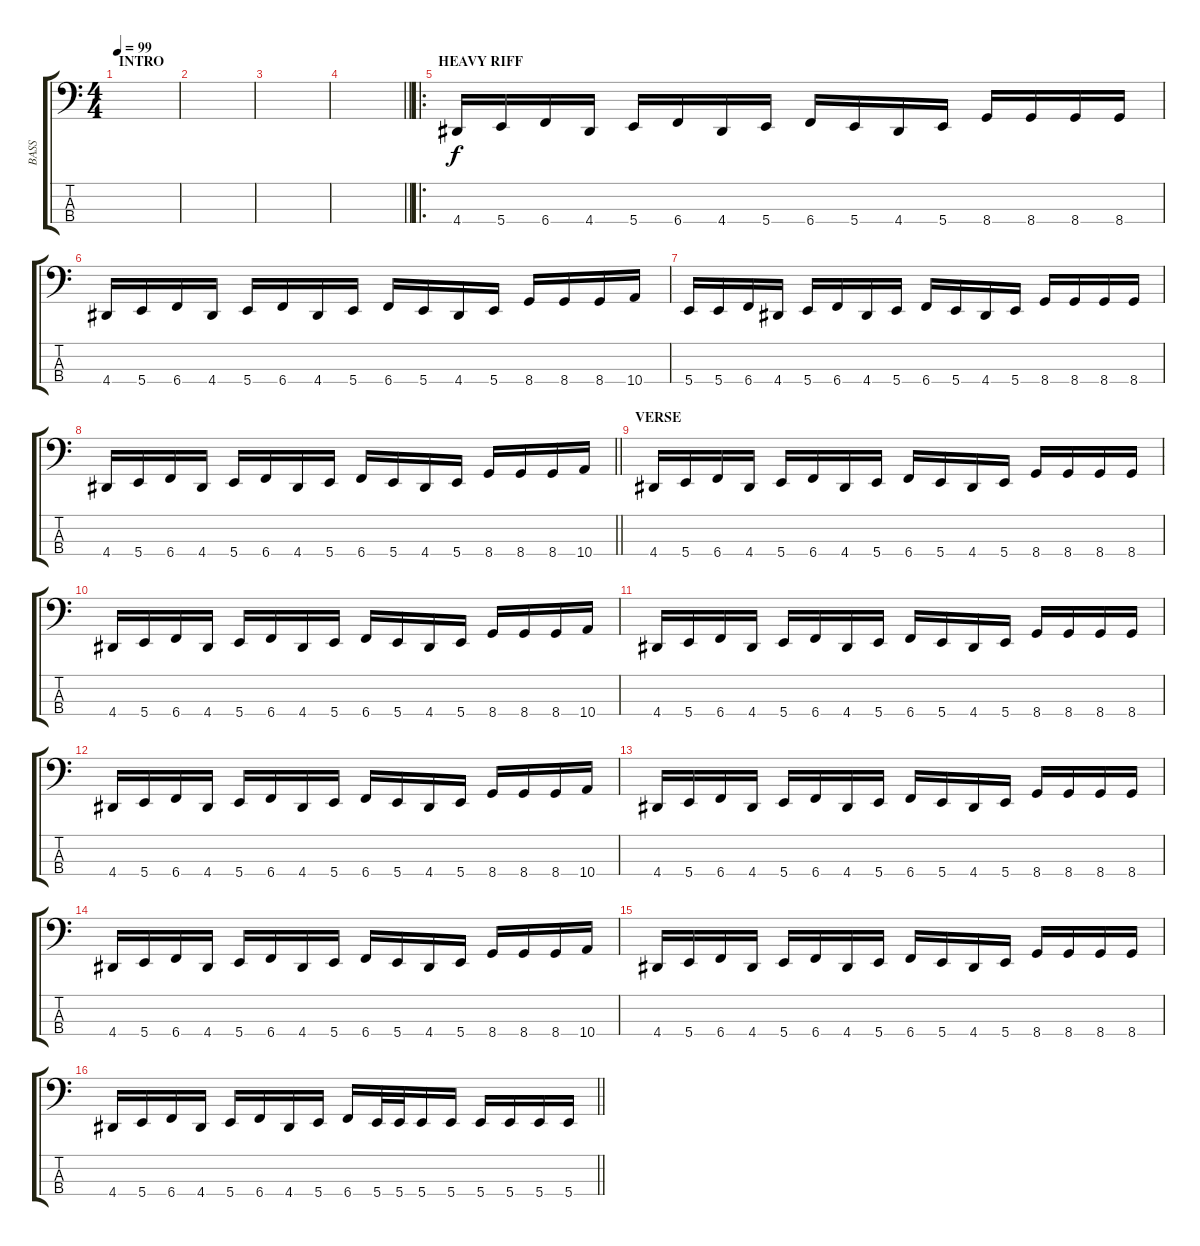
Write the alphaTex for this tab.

\track ("BASS" "BASS") {instrument electricbassfinger}
\staff {score tabs}
\tuning (E2 B1 Gb1 B0) {hide}
\ts (4 4)
\section ("" "INTRO")
\tempo 99
\clef f4
\ks c
|
|
|
\barLineRight lightlight
|
\ro
\section ("" "HEAVY RIFF")
4.4.16 5.4.16 6.4.16 4.4.16 5.4.16 6.4.16 4.4.16 5.4.16 6.4.16 5.4.16 4.4.16 5.4.16 8.4.16 8.4.16 8.4.16 8.4.16 |
4.4.16 5.4.16 6.4.16 4.4.16 5.4.16 6.4.16 4.4.16 5.4.16 6.4.16 5.4.16 4.4.16 5.4.16 8.4.16 8.4.16 8.4.16 10.4.16 |
5.4.16 5.4.16 6.4.16 4.4.16 5.4.16 6.4.16 4.4.16 5.4.16 6.4.16 5.4.16 4.4.16 5.4.16 8.4.16 8.4.16 8.4.16 8.4.16 |
\barLineRight lightlight
4.4.16 5.4.16 6.4.16 4.4.16 5.4.16 6.4.16 4.4.16 5.4.16 6.4.16 5.4.16 4.4.16 5.4.16 8.4.16 8.4.16 8.4.16 10.4.16 |
\section ("" "VERSE")
4.4.16 5.4.16 6.4.16 4.4.16 5.4.16 6.4.16 4.4.16 5.4.16 6.4.16 5.4.16 4.4.16 5.4.16 8.4.16 8.4.16 8.4.16 8.4.16 |
4.4.16 5.4.16 6.4.16 4.4.16 5.4.16 6.4.16 4.4.16 5.4.16 6.4.16 5.4.16 4.4.16 5.4.16 8.4.16 8.4.16 8.4.16 10.4.16 |
4.4.16 5.4.16 6.4.16 4.4.16 5.4.16 6.4.16 4.4.16 5.4.16 6.4.16 5.4.16 4.4.16 5.4.16 8.4.16 8.4.16 8.4.16 8.4.16 |
4.4.16 5.4.16 6.4.16 4.4.16 5.4.16 6.4.16 4.4.16 5.4.16 6.4.16 5.4.16 4.4.16 5.4.16 8.4.16 8.4.16 8.4.16 10.4.16 |
4.4.16 5.4.16 6.4.16 4.4.16 5.4.16 6.4.16 4.4.16 5.4.16 6.4.16 5.4.16 4.4.16 5.4.16 8.4.16 8.4.16 8.4.16 8.4.16 |
4.4.16 5.4.16 6.4.16 4.4.16 5.4.16 6.4.16 4.4.16 5.4.16 6.4.16 5.4.16 4.4.16 5.4.16 8.4.16 8.4.16 8.4.16 10.4.16 |
4.4.16 5.4.16 6.4.16 4.4.16 5.4.16 6.4.16 4.4.16 5.4.16 6.4.16 5.4.16 4.4.16 5.4.16 8.4.16 8.4.16 8.4.16 8.4.16 |
\barLineRight lightlight
4.4.16 5.4.16 6.4.16 4.4.16 5.4.16 6.4.16 4.4.16 5.4.16 6.4.16 5.4.32 5.4.32 5.4.16 5.4.16 5.4.16 5.4.16 5.4.16 5.4.16
